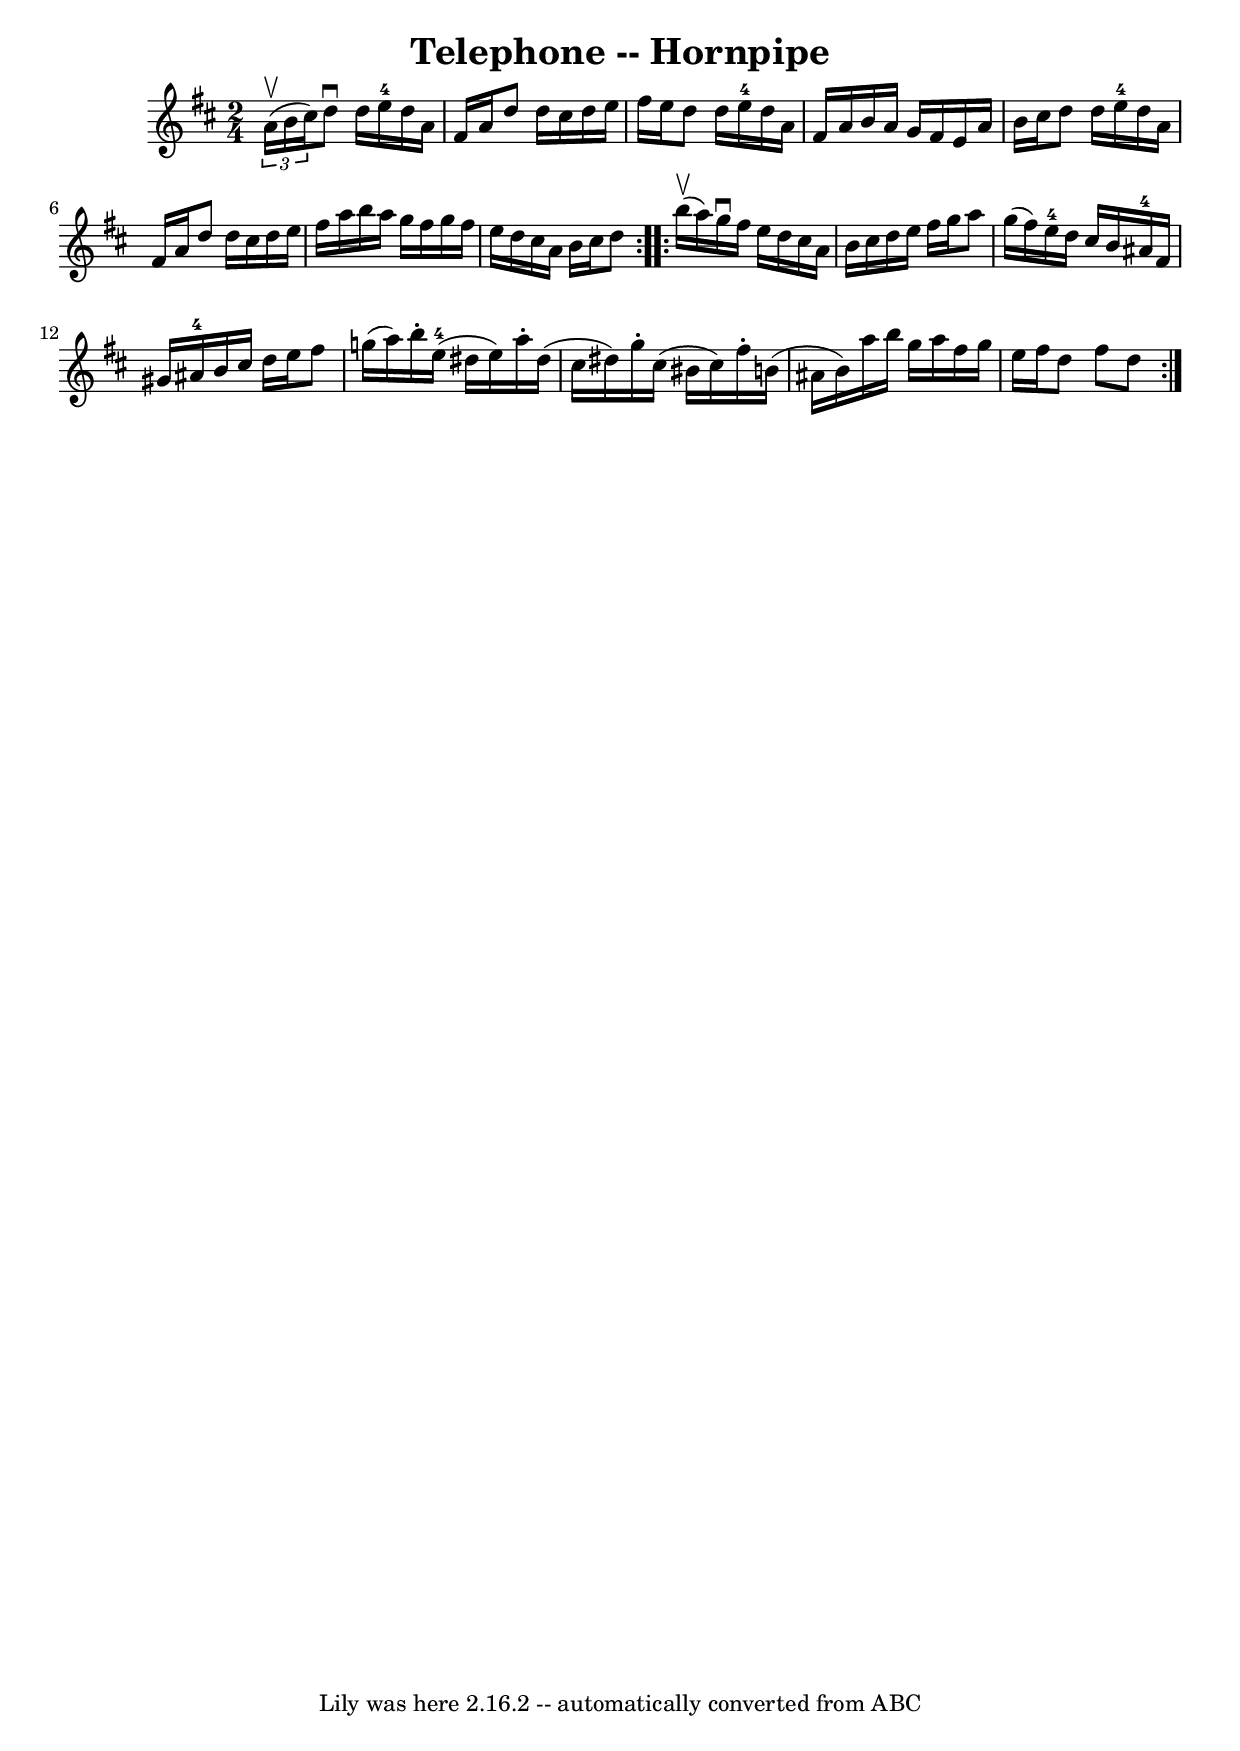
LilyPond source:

\version "2.16.2"
\include "Mammoth.ily"
\header {
  %% book = "Cole's 1000 Fiddle Tunes"
  crossRefNumber = "1"
  footnotes = ""
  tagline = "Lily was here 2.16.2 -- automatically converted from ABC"
  title = "Telephone -- Hornpipe"

}
voicedefault =  {



  \repeat volta 2 {

    \time 2/4 
    \key d \major
   \times 2/3 { a'16 (^\upbow b'16 cis''16) 
			       } 
    |
    d''8^\downbow d''16 e''16-4 d''16 a'16 fis'16    
    a'16  |
    d''8 d''16 cis''16 d''16 e''16 fis''16 e''16 
    |
    d''8 d''16 e''16-4 d''16 a'16 fis'16 a'16  
    |
    b'16 a'16 g'16 fis'16 e'16 a'16 b'16 cis''16  
    |
    d''8 d''16 e''16-4 d''16 a'16 fis'16 a'16  
    |
    d''8 d''16 cis''16 d''16 e''16 fis''16 a''16  
    |
    b''16 a''16 g''16 fis''16 g''16 fis''16 e''16    
    d''16  |
    cis''16 a'16 b'16 cis''16 d''8  
  }     

  \repeat volta 2 {
    b''16 (^\upbow a''16) |
    g''16^\downbow   
    fis''16 e''16 d''16 cis''16 a'16 b'16 cis''16  |
    
    d''16 e''16 fis''16 g''16 a''8 g''16 (fis''16) |
    
    e''16-4 d''16 cis''16 b'16 ais'16-4 fis'16 gis'16    
    ais'16-4 |
    b'16 cis''16 d''16 e''16 fis''8 g''!16 (
    a''16) |
    b''16 -. e''16-4(dis''16 e''16) a''16 
    -. dis''16 (cis''16 dis''16) |
    g''16 -. cis''16 (
    bis'16 cis''16) fis''16 -. b'!16 (ais'16 b'16) |
    
    a''16 b''16 g''16 a''16 fis''16 g''16 e''16 fis''16  
    |
    d''8 fis''8 d''8  
  }   

}

\score{
  <<

    \context Staff="default"
    {
      \voicedefault 
      
    }

  >>
  \layout {
    
  }
  \midi {
  }

}
